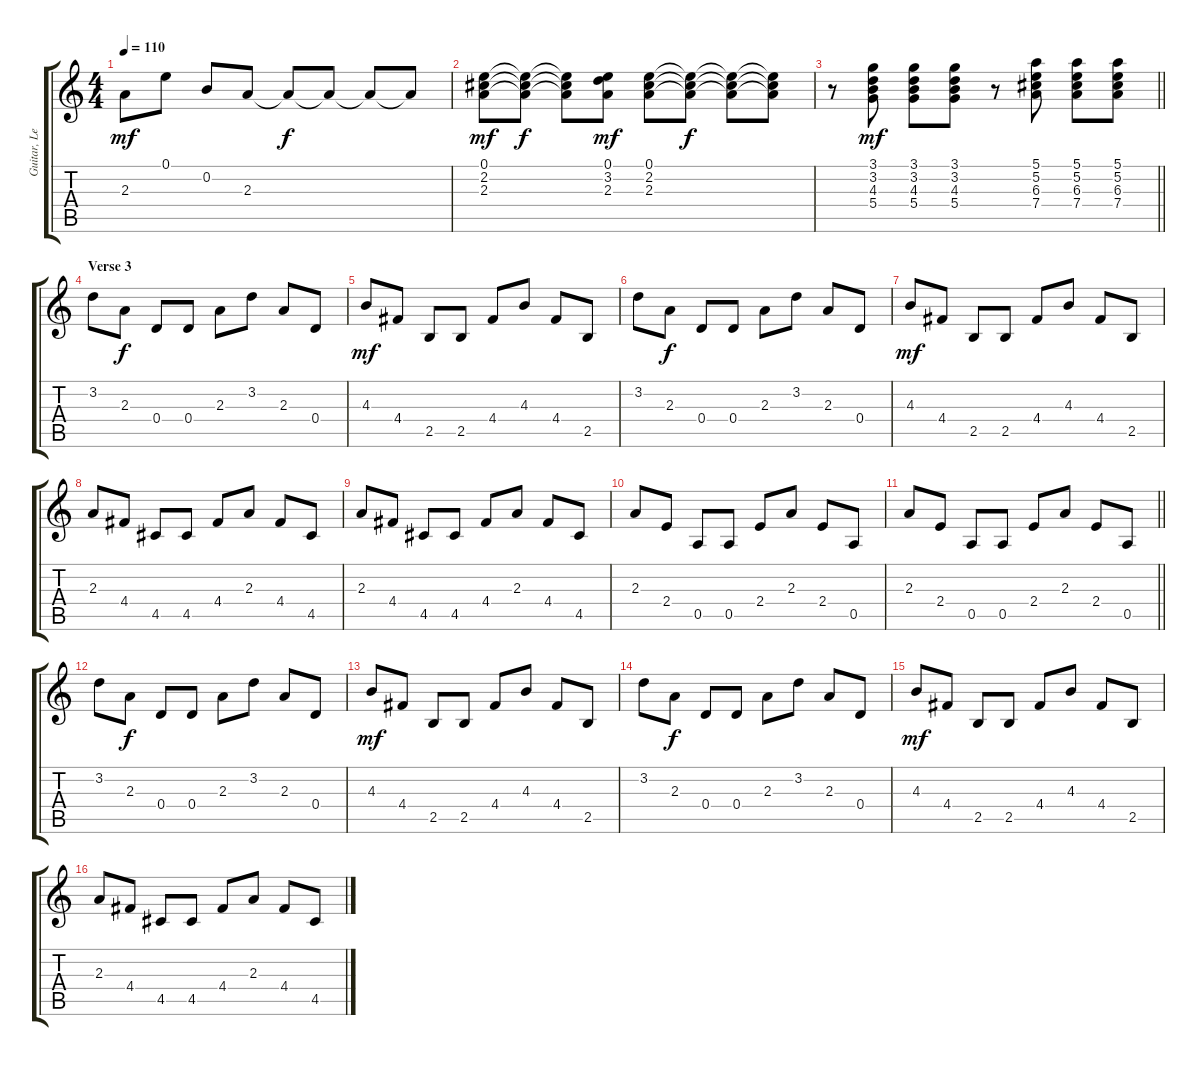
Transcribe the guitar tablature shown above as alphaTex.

\track ("Guitar, Lead Alt" "Guitar, Le") {solo instrument distortionguitar}
\staff {score tabs}
\tuning (E4 B3 G3 D3 A2 E2) {hide}
\ts (4 4)
\tempo 110
\clef g2
\ks c
2.3.8{dy mf} 0.1.8 0.2.8 2.3.8 2.3{t}.8{dy f} 2.3{t}.8 2.3{t}.8 2.3{t}.8 |
(0.1 2.2 2.3).8{dy mf} (0.1{t} 2.2{t} 2.3{t}).8{dy f} (0.1{t} 2.2{t} 2.3{t}).8 (0.1 3.2 2.3).8{dy mf} (0.1 2.2 2.3).8 (0.1{t} 2.2{t} 2.3{t}).8{dy f} (0.1{t} 2.2{t} 2.3{t}).8 (0.1{t} 2.2{t} 2.3{t}).8 |
\barLineRight lightlight
r.8 (3.1 3.2 4.3 5.4).8{dy mf} (3.1 3.2 4.3 5.4).8 (3.1 3.2 4.3 5.4).8 r.8 (5.1 5.2 6.3 7.4).8 (5.1 5.2 6.3 7.4).8 (5.1 5.2 6.3 7.4).8 |
\section ("" "Verse 3")
3.2.8 2.3.8{dy f} 0.4.8 0.4.8 2.3.8 3.2.8 2.3.8 0.4.8 |
4.3.8{dy mf} 4.4.8 2.5.8 2.5.8 4.4.8 4.3.8 4.4.8 2.5.8 |
3.2.8 2.3.8{dy f} 0.4.8 0.4.8 2.3.8 3.2.8 2.3.8 0.4.8 |
4.3.8{dy mf} 4.4.8 2.5.8 2.5.8 4.4.8 4.3.8 4.4.8 2.5.8 |
2.3.8 4.4.8 4.5.8 4.5.8 4.4.8 2.3.8 4.4.8 4.5.8 |
2.3.8 4.4.8 4.5.8 4.5.8 4.4.8 2.3.8 4.4.8 4.5.8 |
2.3.8 2.4.8 0.5.8 0.5.8 2.4.8 2.3.8 2.4.8 0.5.8 |
\barLineRight lightlight
2.3.8 2.4.8 0.5.8 0.5.8 2.4.8 2.3.8 2.4.8 0.5.8 |
3.2.8 2.3.8{dy f} 0.4.8 0.4.8 2.3.8 3.2.8 2.3.8 0.4.8 |
4.3.8{dy mf} 4.4.8 2.5.8 2.5.8 4.4.8 4.3.8 4.4.8 2.5.8 |
3.2.8 2.3.8{dy f} 0.4.8 0.4.8 2.3.8 3.2.8 2.3.8 0.4.8 |
4.3.8{dy mf} 4.4.8 2.5.8 2.5.8 4.4.8 4.3.8 4.4.8 2.5.8 |
2.3.8 4.4.8 4.5.8 4.5.8 4.4.8 2.3.8 4.4.8 4.5.8
